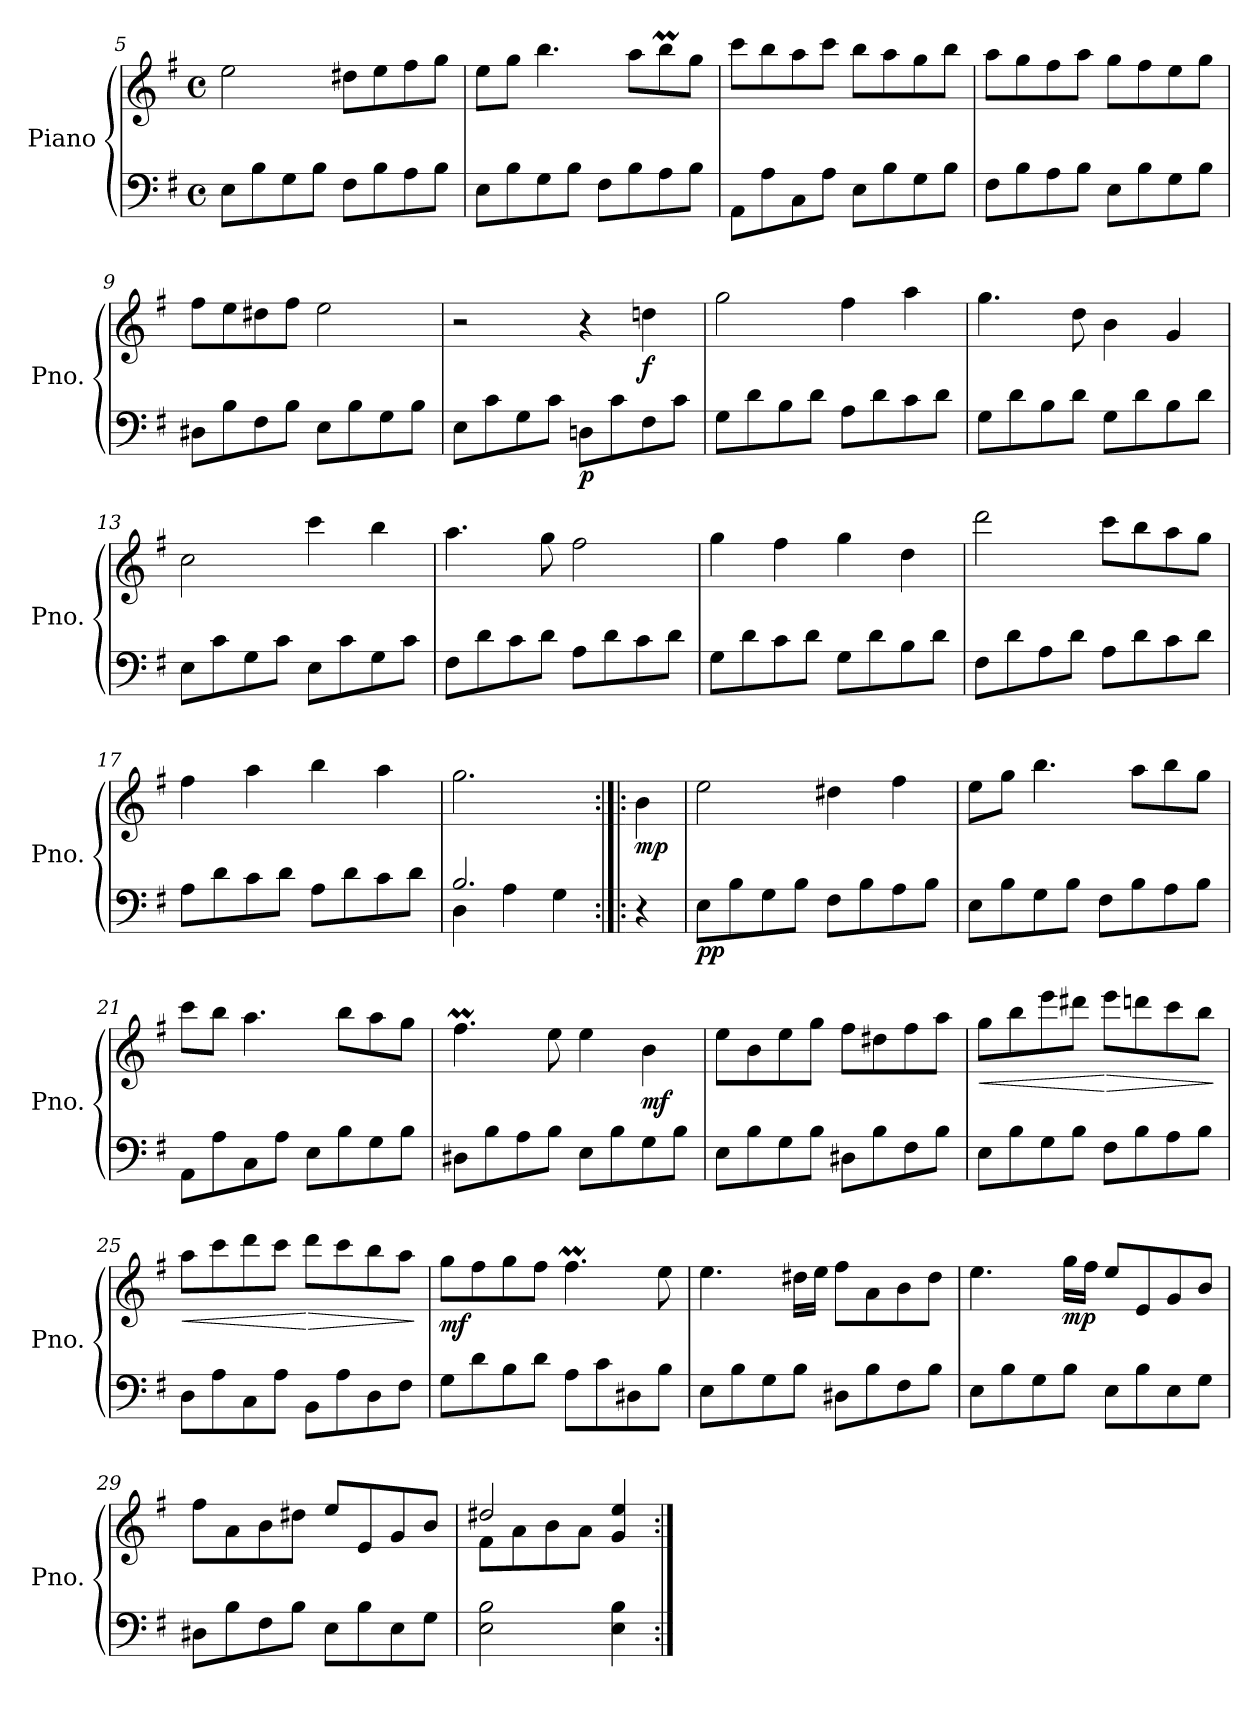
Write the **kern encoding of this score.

**kern	**kern	**dynam
*part1	*part1	*part1
*staff2	*staff1	*staff1/2
*I"Piano	*	*
*I'Pno.	*	*
!!LO:LB:g=z
*clefF4	*clefG2	*
*k[f#]	*k[f#]	*
*M4/4	*M4/4	*
*met(c)	*met(c)	*
=5	=5	=5
8E\L	2ee\	.
8B\	.	.
8G\	.	.
8B\J	.	.
8F#\L	8dd#X\L	.
8B\	8ee\	.
8A\	8ff#\	.
8B\J	8gg\J	.
=6	=6	=6
8E\L	8ee\L	.
8B\	8gg\J	.
8G\	4.bb\	.
8B\J	.	.
8F#\L	.	.
8B\	8aa\L	.
8A\	8bbm\	.
8B\J	8gg\J	.
=7	=7	=7
8AA\L	8ccc\L	.
8A\	8bb\	.
8C\	8aa\	.
8A\J	8ccc\J	.
8E\L	8bb\L	.
8B\	8aa\	.
8G\	8gg\	.
8B\J	8bb\J	.
=8	=8	=8
8F#\L	8aa\L	.
8B\	8gg\	.
8A\	8ff#\	.
8B\J	8aa\J	.
8E\L	8gg\L	.
8B\	8ff#\	.
8G\	8ee\	.
8B\J	8gg\J	.
=9	=9	=9
8D#X\L	8ff#\L	.
8B\	8ee\	.
8F#\	8dd#X\	.
8B\J	8ff#\J	.
8E\L	2ee\	.
8B\	.	.
8G\	.	.
8B\J	.	.
!!LO:LB:g=z
=10	=10	=10
8E\L	2r	.
8c\	.	.
8G\	.	.
8c\J	.	.
!	!	!LO:DY:b=2
8Dn\L	4r	p
8c\	.	.
!	!	!LO:DY:b
8F#\	4ddn\	f
8c\J	.	.
=11	=11	=11
8G\L	2gg\	.
8d\	.	.
8B\	.	.
8d\J	.	.
8A\L	4ff#\	.
8d\	.	.
8c\	4aa\	.
8d\J	.	.
=12	=12	=12
8G\L	4.gg\	.
8d\	.	.
8B\	.	.
8d\J	8dd\	.
8G\L	4b\	.
8d\	.	.
8B\	4g/	.
8d\J	.	.
=13	=13	=13
8E\L	2cc\	.
8c\	.	.
8G\	.	.
8c\J	.	.
8E\L	4ccc\	.
8c\	.	.
8G\	4bb\	.
8c\J	.	.
=14	=14	=14
8F#\L	4.aa\	.
8d\	.	.
8c\	.	.
8d\J	8gg\	.
8A\L	2ff#\	.
8d\	.	.
8c\	.	.
8d\J	.	.
!!LO:LB:g=z
=15	=15	=15
8G\L	4gg\	.
8d\	.	.
8c\	4ff#\	.
8d\J	.	.
8G\L	4gg\	.
8d\	.	.
8B\	4dd\	.
8d\J	.	.
=16	=16	=16
8F#\L	2ddd\	.
8d\	.	.
8A\	.	.
8d\J	.	.
8A\L	8ccc\L	.
8d\	8bb\	.
8c\	8aa\	.
8d\J	8gg\J	.
=17	=17	=17
8A\L	4ff#\	.
8d\	.	.
8c\	4aa\	.
8d\J	.	.
8A\L	4bb\	.
8d\	.	.
8c\	4aa\	.
8d\J	.	.
=18	=18	=18
*^	*	*
2.B/	4D\	2.gg\	.
.	4A\	.	.
.	4G\	.	.
=18X1:|!|:	=18X1:|!|:	=18X1:|!|:	=18X1:|!|:
!	!	!	!LO:DY:b
*v	*v	*	*
4r	4b\	mp
=19	=19	=19
!	!	!LO:DY:b=2
8E\L	2ee\	pp
8B\	.	.
8G\	.	.
8B\J	.	.
8F#\L	4dd#X\	.
8B\	.	.
8A\	4ff#\	.
8B\J	.	.
!!LO:LB:g=z
=20	=20	=20
8E\L	8ee\L	.
8B\	8gg\J	.
8G\	4.bb\	.
8B\J	.	.
8F#\L	.	.
8B\	8aa\L	.
8A\	8bb\	.
8B\J	8gg\J	.
=21	=21	=21
8AA\L	8ccc\L	.
8A\	8bb\J	.
8C\	4.aa\	.
8A\J	.	.
8E\L	.	.
8B\	8bb\L	.
8G\	8aa\	.
8B\J	8gg\J	.
=22	=22	=22
8D#X\L	4.ff#m\	.
8B\	.	.
8A\	.	.
8B\J	8ee\	.
8E\L	4ee\	.
8B\	.	.
!	!	!LO:DY:b
8G\	4b\	mf
8B\J	.	.
=23	=23	=23
8E\L	8ee\L	.
8B\	8b\	.
8G\	8ee\	.
8B\J	8gg\J	.
8D#X\L	8ff#\L	.
8B\	8dd#X\	.
8F#\	8ff#\	.
8B\J	8aa\J	.
!!LO:PB:g=z
=24	=24	=24
!	!	!LO:HP:b
8E\L	8gg\L	<
8B\	8bb\	.
8G\	8eee\	.
8B\J	8ddd#X\J	.
!	!	!LO:HP:n=1:b
8F#\L	8eee\L	[ >
8B\	8dddn\	.
8A\	8ccc\	.
8B\J	8bb\J	.
.	.	]
=25	=25	=25
!	!	!LO:HP:b
8D\L	8aa\L	<
8A\	8ccc\	.
8C\	8ddd\	.
8A\J	8ccc\J	.
!	!	!LO:HP:n=1:b
8BB\L	8ddd\L	[ >
8A\	8ccc\	.
8D\	8bb\	.
8F#\J	8aa\J	.
.	.	]
=26	=26	=26
!	!	!LO:DY:b
8G\L	8gg\L	mf
8d\	8ff#\	.
8B\	8gg\	.
8d\J	8ff#\J	.
8A\L	4.ff#m\	.
8c\	.	.
8D#X\	.	.
8B\J	8ee\	.
=27	=27	=27
8E\L	4.ee\	.
8B\	.	.
8G\	.	.
8B\J	16dd#X\LL	.
.	16ee\JJ	.
8D#X\L	8ff#\L	.
8B\	8a\	.
8F#\	8b\	.
8B\J	8dd#\J	.
!!LO:LB:g=z
=28	=28	=28
8E\L	4.ee\	.
8B\	.	.
8G\	.	.
!	!	!LO:DY:b
8B\J	16gg\LL	mp
.	16ff#\JJ	.
8E\L	8ee/L	.
8B\	8e/	.
8E\	8g/	.
8G\J	8b/J	.
=29	=29	=29
8D#X\L	8ff#\L	.
8B\	8a\	.
8F#\	8b\	.
8B\J	8dd#X\J	.
8E\L	8ee/L	.
8B\	8e/	.
8E\	8g/	.
8G\J	8b/J	.
=30	=30	=30
*	*^	*
2E\ 2B\	2dd#X/	8f#\L	.
.	.	8a\	.
.	.	8b\	.
.	.	8a\J	.
4E\ 4B\	4g/ 4ee/	4ryy	.
*	*v	*v	*
=:|!	=:|!	=:|!
*-	*-	*-
